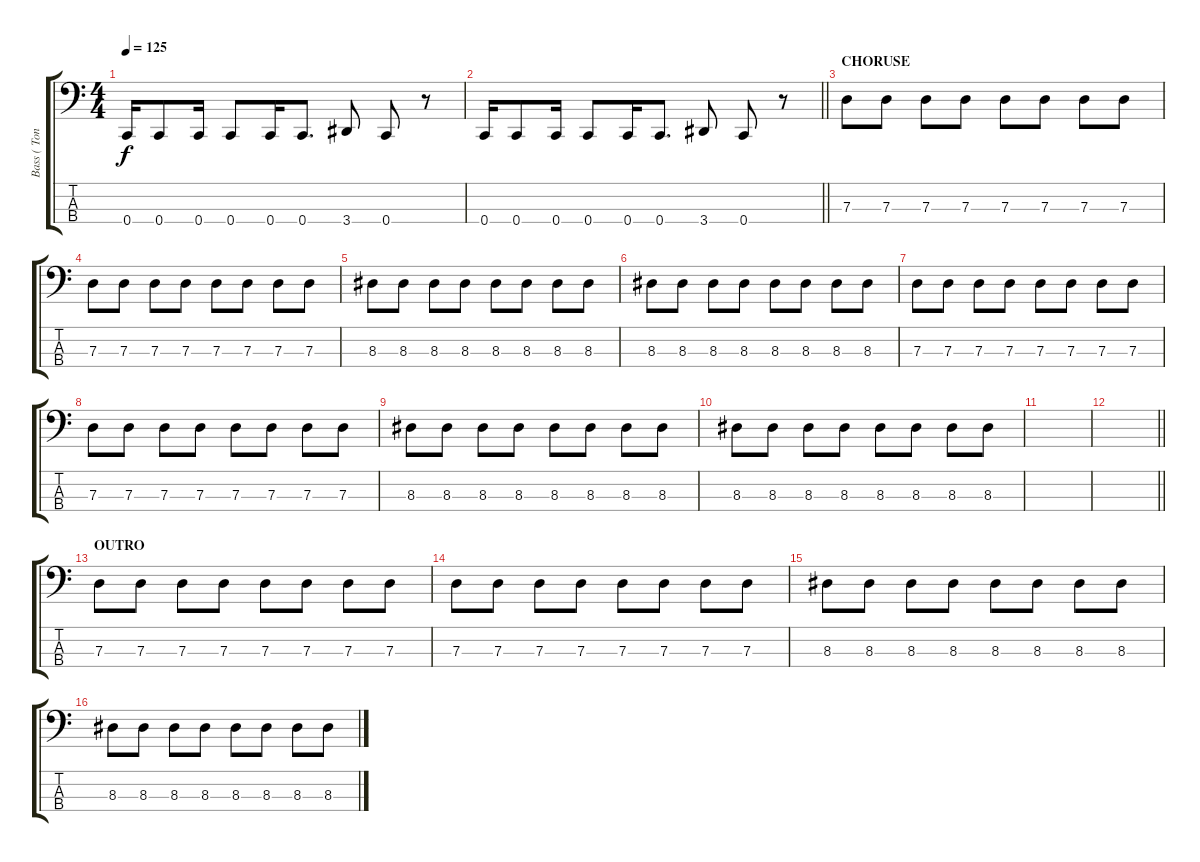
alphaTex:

\track ("Bass ( Tony Campos )" "Bass ( Ton") {instrument electricbassfinger}
\staff {score tabs}
\tuning (F2 C2 G1 C1) {hide}
\ts (4 4)
\tempo 125
\clef f4
\ks c
0.4.16{dy f} 0.4.8 0.4.16 0.4.8 0.4.16 0.4.8{d} 3.4.8 0.4.8 r.8 |
\barLineRight lightlight
0.4.16 0.4.8 0.4.16 0.4.8 0.4.16 0.4.8{d} 3.4.8 0.4.8 r.8 |
\section ("" "CHORUSE")
7.3.8 7.3.8 7.3.8 7.3.8 7.3.8 7.3.8 7.3.8 7.3.8 |
7.3.8 7.3.8 7.3.8 7.3.8 7.3.8 7.3.8 7.3.8 7.3.8 |
8.3.8 8.3.8 8.3.8 8.3.8 8.3.8 8.3.8 8.3.8 8.3.8 |
8.3.8 8.3.8 8.3.8 8.3.8 8.3.8 8.3.8 8.3.8 8.3.8 |
7.3.8 7.3.8 7.3.8 7.3.8 7.3.8 7.3.8 7.3.8 7.3.8 |
7.3.8 7.3.8 7.3.8 7.3.8 7.3.8 7.3.8 7.3.8 7.3.8 |
8.3.8 8.3.8 8.3.8 8.3.8 8.3.8 8.3.8 8.3.8 8.3.8 |
8.3.8 8.3.8 8.3.8 8.3.8 8.3.8 8.3.8 8.3.8 8.3.8 |
|
\barLineRight lightlight
|
\section ("" "OUTRO")
7.3.8 7.3.8 7.3.8 7.3.8 7.3.8 7.3.8 7.3.8 7.3.8 |
7.3.8 7.3.8 7.3.8 7.3.8 7.3.8 7.3.8 7.3.8 7.3.8 |
8.3.8 8.3.8 8.3.8 8.3.8 8.3.8 8.3.8 8.3.8 8.3.8 |
8.3.8 8.3.8 8.3.8 8.3.8 8.3.8 8.3.8 8.3.8 8.3.8
